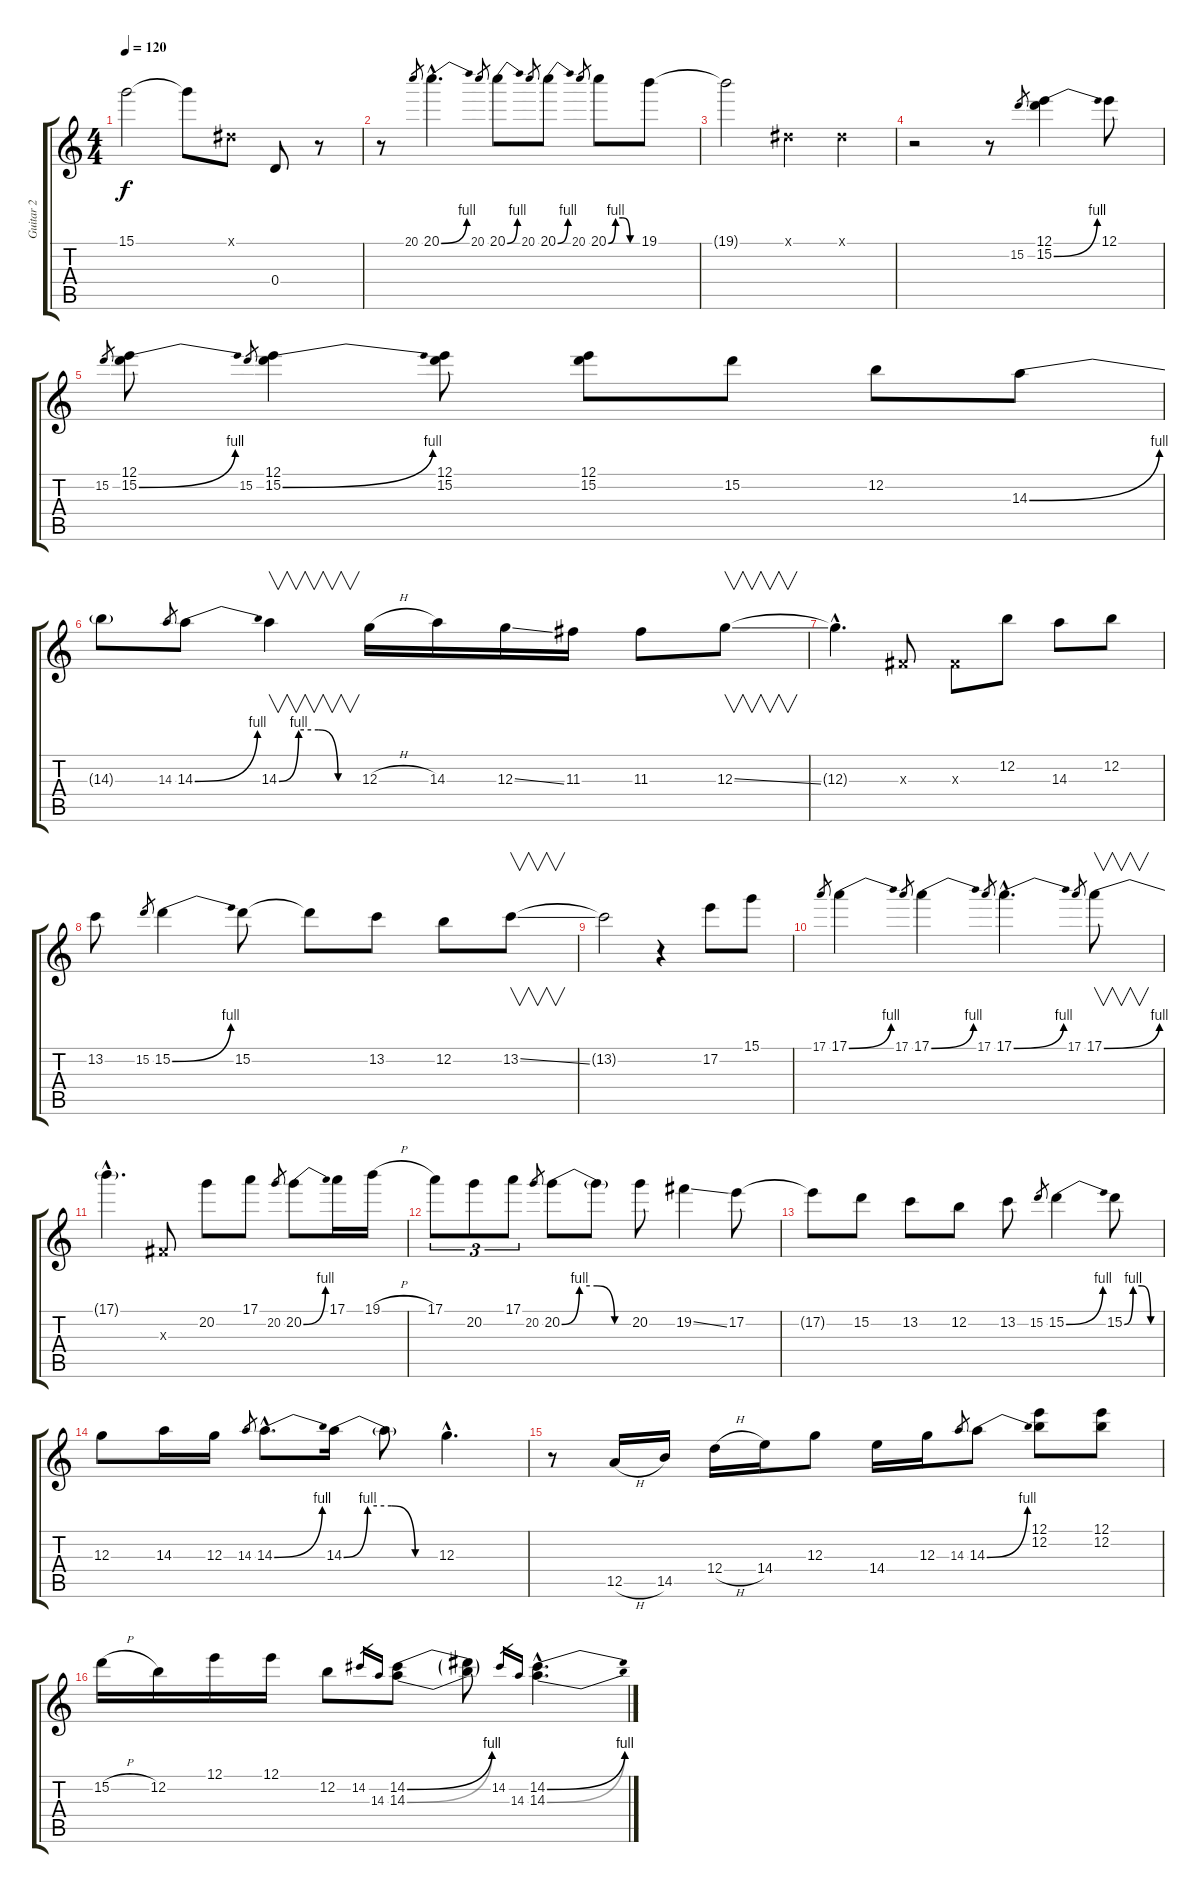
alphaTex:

\track ("Guitar 2" "Guitar 2") {instrument distortionguitar}
\staff {score tabs}
\tuning (E4 B3 G3 D3 A2 E2) {hide}
\ts (4 4)
\tempo 120
\clef g2
\ks c
15.1{t}.2{dy f} 15.1{t}.8 -1.1{x}.8 0.4.8 r.8 |
r.8 20.1.8{gr} 20.1{be (bend 0 0 60 4) hac}.4{d} 20.1.8{gr} 20.1{be (bend 0 0 60 4)}.8 20.1.8{gr} 20.1{be (bend 0 0 60 4)}.8 20.1.8{gr} 20.1{be (custom 0 0 15 4 30 4 45 0 60 0)}.8 19.1.8 |
19.1{t}.2 -1.1{x}.4 -1.1{x}.4 |
r.2 r.8 15.2.8{gr} (12.1 15.2{be (bend 0 0 60 4)}).4 12.1.8 |
15.2.8{gr} (12.1 15.2{be (bend 0 0 60 4)}).8 15.2.8{gr} (12.1 15.2{be (bend 0 0 60 4)}).4 (12.1 15.2).8 (12.1 15.2).8 15.2.8 12.2.8 14.3{be (bend 0 0 60 4)}.8 |
14.3{t}.8 14.3.8{gr} 14.3{be (bend 0 0 60 4)}.8 14.3{be (custom 0 0 15 4 30 4 45 0 60 0)}.4{v} 12.3{h}.16 14.3.16 12.3{ss}.16 11.3.16 11.3.8 12.3{ss}.8{v} |
12.3{hac t}.4{d} -1.3{x}.8 -1.3{x}.8 12.2.8 14.3.8 12.2.8 |
13.2.8 15.2.8{gr} 15.2{be (bend 0 0 60 4)}.4 15.2.8 15.2{t}.8 13.2.8 12.2.8 13.2{ss}.8{v} |
13.2{t}.2 r.4 17.2.8 15.1.8 |
17.1.8{gr} 17.1{be (bend 0 0 60 4)}.4 17.1.8{gr} 17.1{be (bend 0 0 60 4)}.4 17.1.8{gr} 17.1{be (bend 0 0 60 4) hac}.4{d} 17.1.8{gr} 17.1{be (bend 0 0 60 4)}.8{v} |
17.1{hac t}.4{d} -1.3{x}.8 20.2.8 17.1.8 20.2.8{gr} 20.2{be (bend 0 0 60 4)}.8 17.1.16 19.1{h}.16 |
17.1.8{tu (3 2)} 20.2.8{tu (3 2)} 17.1.8{tu (3 2)} 20.2.8{gr} 20.2{be (custom 0 0 15 4 30 4 45 0 60 0)}.8 20.2{t}.8 20.2.8 19.2{ss}.4 17.2.8 |
17.2{t}.8 15.2.8 13.2.8 12.2.8 13.2.8 15.2.8{gr} 15.2{be (bend 0 0 60 4)}.4 15.2{be (custom 0 0 15 4 30 4 45 0 60 0)}.8 |
12.3.8 14.3.16 12.3.16 14.3.8{gr} 14.3{be (bend 0 0 60 4) hac}.8{d} 14.3{be (custom 0 0 15 4 30 4 45 0 60 0)}.16 14.3{t}.8 12.3{hac}.4{d} |
r.8 12.5{h}.16 14.5.16 12.4{h}.16 14.4.16 12.3.8 14.4.16 12.3.16 14.3.8{gr} 14.3{be (bend 0 0 60 4)}.8 (12.1 12.2).8 (12.1 12.2).8 |
15.2{h}.16 12.2.16 12.1.16 12.1.16 12.2.8 14.2.16{gr} 14.3.16{gr} (14.2{be (bend 0 0 60 4)} 14.3{be (bend 0 0 60 4)}).8 (14.2{t} 14.3{t}).8 14.2.16{gr} 14.3.16{gr} (14.2{be (bend 0 0 60 4) hac} 14.3{be (bend 0 0 60 4) hac}).4{d}
